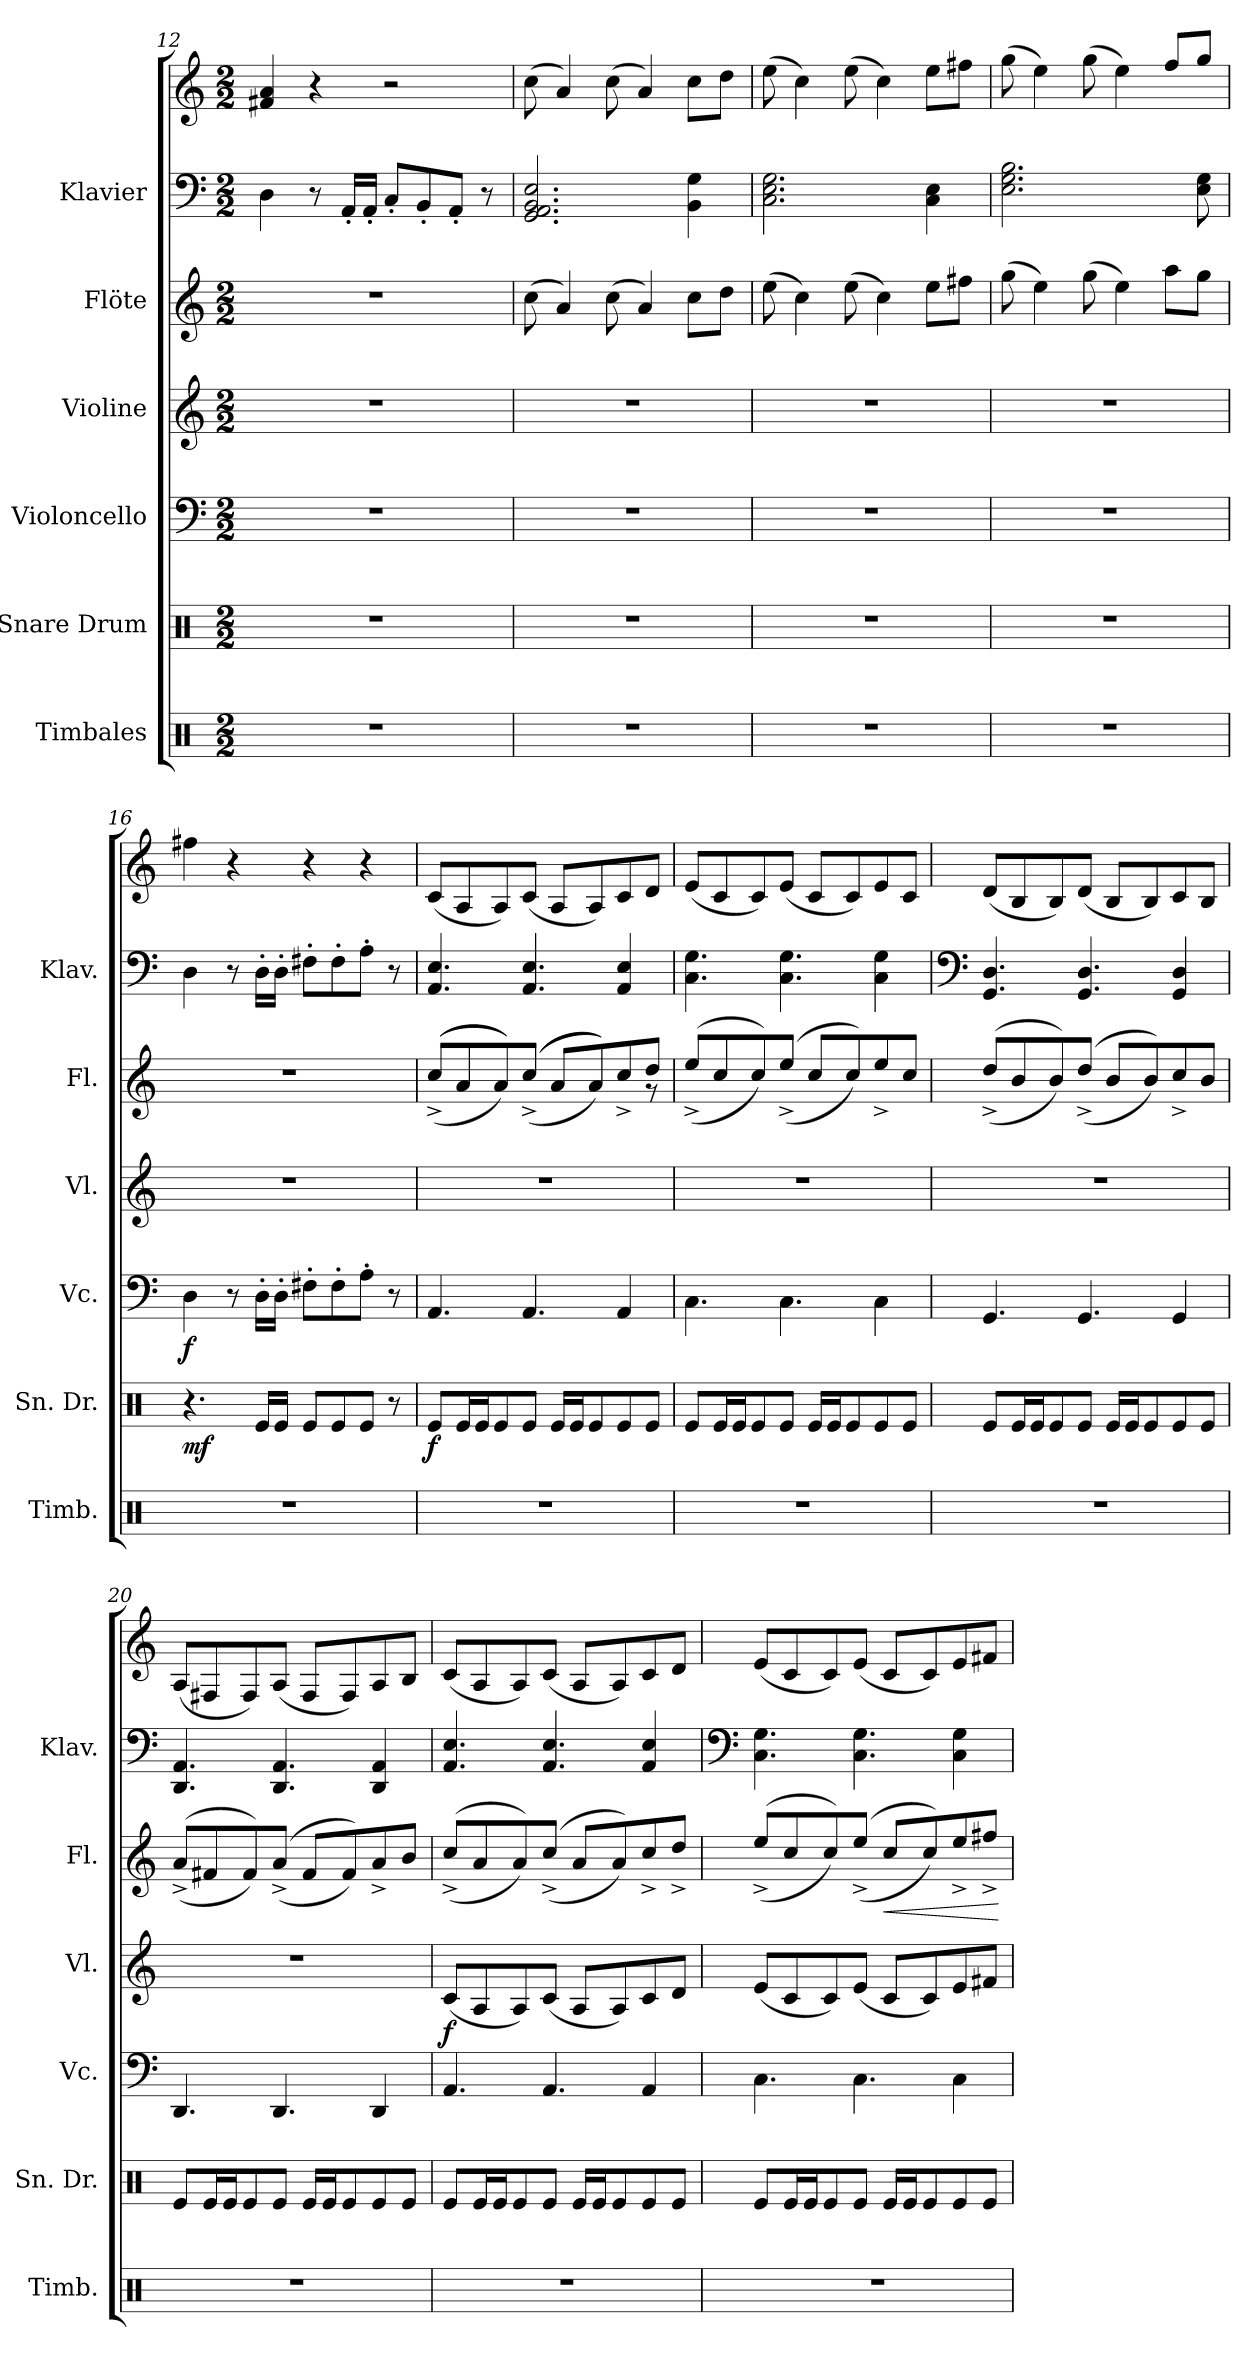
**kern	**kern	**dynam	**kern	**dynam	**kern	**dynam	**kern	**dynam	**kern	**kern
*part6	*part5	*part5	*part4	*part4	*part3	*part3	*part2	*part2	*part1	*part1
*staff7	*staff6	*staff6	*staff5	*staff5	*staff4	*staff4	*staff3	*staff3	*staff2	*staff1
*I"Timbales	*I"Snare Drum	*	*I"Violoncello	*	*I"Violine	*	*I"Flöte	*	*I"Klavier	*
*I'Timb.	*I'Sn. Dr.	*	*I'Vc.	*	*I'Vl.	*	*I'Fl.	*	*I'Klav.	*
*clefX	*clefX	*	*clefF4	*	*clefG2	*	*clefG2	*	*clefF4	*clefG2
*k[]	*k[]	*	*k[]	*	*k[]	*	*k[]	*	*k[]	*k[]
*M2/2	*M2/2	*	*M2/2	*	*M2/2	*	*M2/2	*	*M2/2	*M2/2
=12	=12	=12	=12	=12	=12	=12	=12	=12	=12	=12
1r	1r	.	1r	.	1r	.	1r	.	4D\	4f#X/ 4a/
.	.	.	.	.	.	.	.	.	8r	4r
.	.	.	.	.	.	.	.	.	16AA'/LL	.
.	.	.	.	.	.	.	.	.	16AA'/JJ	.
.	.	.	.	.	.	.	.	.	8C'/L	2r
.	.	.	.	.	.	.	.	.	8BB'/	.
.	.	.	.	.	.	.	.	.	8AA'/J	.
.	.	.	.	.	.	.	.	.	8r	.
=13	=13	=13	=13	=13	=13	=13	=13	=13	=13	=13
1r	1r	.	1r	.	1r	.	(>8cc\	.	2.GG/ 2.AA/ 2.BB/ 2.E/	(>8cc\
.	.	.	.	.	.	.	4a/)	.	.	4a/)
.	.	.	.	.	.	.	(>8cc\	.	.	(>8cc\
.	.	.	.	.	.	.	4a/)	.	.	4a/)
.	.	.	.	.	.	.	8cc\L	.	4BB\ 4G\	8cc\L
.	.	.	.	.	.	.	8dd\J	.	.	8dd\J
!!LO:PB:g=z
=14	=14	=14	=14	=14	=14	=14	=14	=14	=14	=14
1r	1r	.	1r	.	1r	.	(>8ee\	.	2.C\ 2.E\ 2.G\	(>8ee\
.	.	.	.	.	.	.	4cc\)	.	.	4cc\)
.	.	.	.	.	.	.	(>8ee\	.	.	(>8ee\
.	.	.	.	.	.	.	4cc\)	.	.	4cc\)
.	.	.	.	.	.	.	8ee\L	.	4C\ 4E\	8ee\L
.	.	.	.	.	.	.	8ff#X\J	.	.	8ff#X\J
=15	=15	=15	=15	=15	=15	=15	=15	=15	=15	=15
1r	1r	.	1r	.	1r	.	(>8gg\	.	2.E\ 2.G\ 2.B\	(>8gg\
.	.	.	.	.	.	.	4ee\)	.	.	4ee\)
.	.	.	.	.	.	.	(>8gg\	.	.	(>8gg\
.	.	.	.	.	.	.	4ee\)	.	.	4ee\)
.	.	.	.	.	.	.	8aa\L	.	8ryy	8ff/L
.	.	.	.	.	.	.	8gg\J	.	8E\ 8G\	8gg/J
=16	=16	=16	=16	=16	=16	=16	=16	=16	=16	=16
!	!	!LO:DY:b	!	!LO:DY:b	!	!	!	!	!	!
1r	4.r	mf	4D\	f	1r	.	1r	.	4D\	4ff#X\
.	.	.	8r	.	.	.	.	.	8r	4r
.	16Re/LL	.	16D'\LL	.	.	.	.	.	16D'\LL	.
.	16Re/JJ	.	16D'\JJ	.	.	.	.	.	16D'\JJ	.
.	8Re/L	.	8F#X'\L	.	.	.	.	.	8F#X'\L	4r
.	8Re/	.	8F#'\	.	.	.	.	.	8F#'\	.
.	8Re/J	.	8A'\J	.	.	.	.	.	8A'\J	4r
.	8r	.	8r	.	.	.	.	.	8r	.
=17	=17	=17	=17	=17	=17	=17	=17	=17	=17	=17
*	*	*	*	*	*	*	*^	*	*	*
!	!	!LO:DY:b	!	!	!	!	!	!	!	!	!
1r	8Re/L	f	4.AA/	.	1r	.	(((8cc^/L	2..ryy	.	4.AA/ 4.E/	(8c/L
.	16Re/L	.	.	.	.	.	8a/	.	.	.	8A/
.	16Re/J	.	.	.	.	.	.	.	.	.	.
.	8Re/	.	.	.	.	.	8a/)))	.	.	.	8A/)
.	8Re/J	.	4.AA/	.	.	.	(((8cc^/J	.	.	4.AA/ 4.E/	(8c/J
.	16Re/LL	.	.	.	.	.	8a/L	.	.	.	8A/L
.	16Re/J	.	.	.	.	.	.	.	.	.	.
.	8Re/	.	.	.	.	.	8a/)))	.	.	.	8A/)
.	8Re/	.	4AA/	.	.	.	8cc^/	.	.	4AA/ 4E/	8c/
.	8Re/J	.	.	.	.	.	8dd/J	8r	.	.	8d/J
*	*	*	*	*	*	*	*v	*v	*	*	*
!!LO:LB:g=z
=18	=18	=18	=18	=18	=18	=18	=18	=18	=18	=18
1r	8Re/L	.	4.C\	.	1r	.	((8ee^/L	.	4.C\ 4.G\	(8e/L
.	16Re/L	.	.	.	.	.	8cc/	.	.	8c/
.	16Re/J	.	.	.	.	.	.	.	.	.
.	8Re/	.	.	.	.	.	8cc/))	.	.	8c/)
.	8Re/J	.	4.C\	.	.	.	((8ee^/J	.	4.C\ 4.G\	(8e/J
.	16Re/LL	.	.	.	.	.	8cc/L	.	.	8c/L
.	16Re/J	.	.	.	.	.	.	.	.	.
.	8Re/	.	.	.	.	.	8cc/))	.	.	8c/)
.	8Re/	.	4C\	.	.	.	8ee^/	.	4C\ 4G\	8e/
.	8Re/J	.	.	.	.	.	8cc/J	.	.	8c/J
=19	=19	=19	=19	=19	=19	=19	=19	=19	=19	=19
*	*	*	*	*	*	*	*	*	*clefF4	*
1r	8Re/L	.	4.GG/	.	1r	.	((8dd^/L	.	4.GG/ 4.D/	(8d/L
.	16Re/L	.	.	.	.	.	8b/	.	.	8B/
.	16Re/J	.	.	.	.	.	.	.	.	.
.	8Re/	.	.	.	.	.	8b/))	.	.	8B/)
.	8Re/J	.	4.GG/	.	.	.	((8dd^/J	.	4.GG/ 4.D/	(8d/J
.	16Re/LL	.	.	.	.	.	8b/L	.	.	8B/L
.	16Re/J	.	.	.	.	.	.	.	.	.
.	8Re/	.	.	.	.	.	8b/))	.	.	8B/)
.	8Re/	.	4GG/	.	.	.	8cc^/	.	4GG/ 4D/	8c/
.	8Re/J	.	.	.	.	.	8b/J	.	.	8B/J
=20	=20	=20	=20	=20	=20	=20	=20	=20	=20	=20
1r	8Re/L	.	4.DD/	.	1r	.	((8a^/L	.	4.DD/ 4.AA/	(8A/L
.	16Re/L	.	.	.	.	.	8f#X/	.	.	8F#X/
.	16Re/J	.	.	.	.	.	.	.	.	.
.	8Re/	.	.	.	.	.	8f#/))	.	.	8F#/)
.	8Re/J	.	4.DD/	.	.	.	((8a^/J	.	4.DD/ 4.AA/	(8A/J
.	16Re/LL	.	.	.	.	.	8f#/L	.	.	8F#/L
.	16Re/J	.	.	.	.	.	.	.	.	.
.	8Re/	.	.	.	.	.	8f#/))	.	.	8F#/)
.	8Re/	.	4DD/	.	.	.	8a^/	.	4DD/ 4AA/	8A/
.	8Re/J	.	.	.	.	.	8b/J	.	.	8B/J
!!LO:PB:g=z
=21	=21	=21	=21	=21	=21	=21	=21	=21	=21	=21
!	!	!	!	!	!	!LO:DY:b	!	!	!	!
1r	8Re/L	.	4.AA/	.	(8c/L	f	((8cc^/L	.	4.AA/ 4.E/	(8c/L
.	16Re/L	.	.	.	8A/	.	8a/	.	.	8A/
.	16Re/J	.	.	.	.	.	.	.	.	.
.	8Re/	.	.	.	8A/)	.	8a/))	.	.	8A/)
.	8Re/J	.	4.AA/	.	(8c/J	.	((8cc^/J	.	4.AA/ 4.E/	(8c/J
.	16Re/LL	.	.	.	8A/L	.	8a/L	.	.	8A/L
.	16Re/J	.	.	.	.	.	.	.	.	.
.	8Re/	.	.	.	8A/)	.	8a/))	.	.	8A/)
.	8Re/	.	4AA/	.	8c/	.	8cc^/	.	4AA/ 4E/	8c/
.	8Re/J	.	.	.	8d/J	.	8dd^/J	.	.	8d/J
=22	=22	=22	=22	=22	=22	=22	=22	=22	=22	=22
*	*	*	*	*	*	*	*	*	*clefF4	*
1r	8Re/L	.	4.C\	.	(8e/L	.	((8ee^/L	.	4.C\ 4.G\	(8e/L
.	16Re/L	.	.	.	8c/	.	8cc/	.	.	8c/
.	16Re/J	.	.	.	.	.	.	.	.	.
.	8Re/	.	.	.	8c/)	.	8cc/))	.	.	8c/)
.	8Re/J	.	4.C\	.	(8e/J	.	((8ee^/J	.	4.C\ 4.G\	(8e/J
!	!	!	!	!	!	!	!	!LO:HP:b	!	!
.	16Re/LL	.	.	.	8c/L	.	8cc/L	<	.	8c/L
.	16Re/J	.	.	.	.	.	.	.	.	.
.	8Re/	.	.	.	8c/)	.	8cc/))	.	.	8c/)
.	8Re/	.	4C\	.	8e/	.	8ee^/	.	4C\ 4G\	8e/
.	8Re/J	.	.	.	8f#X/J	.	8ff#X^/J	.	.	8f#X/J
.	.	.	.	.	.	.	.	[	.	.
=	=	=	=	=	=	=	=	=	=	=
*-	*-	*-	*-	*-	*-	*-	*-	*-	*-	*-
